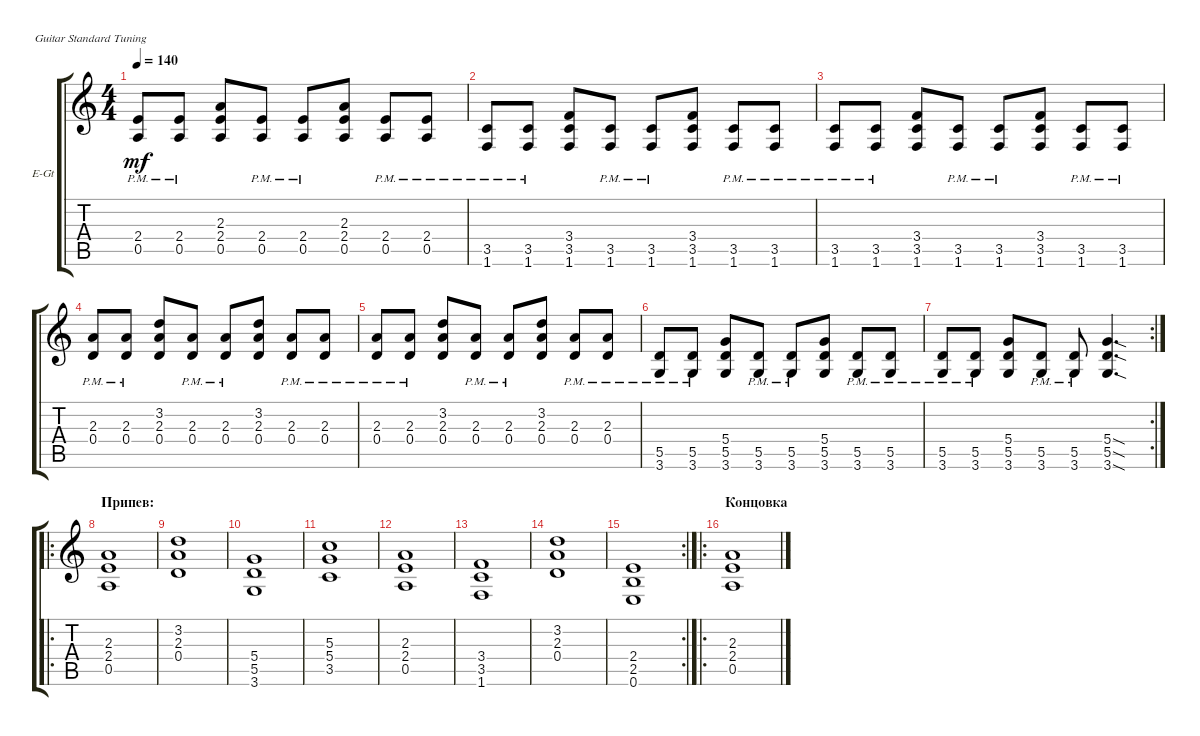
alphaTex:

\defaultSystemsLayout 4
\bracketExtendMode groupsimilarinstruments
\firstSystemTrackNameOrientation horizontal
\otherSystemsTrackNameOrientation horizontal
\track ("Electric Guitar" "E-Gt") {instrument distortionguitar}
\staff {score tabs}
\tuning (E4 B3 G3 D3 A2 E2)
\ts (4 4)
\tempo 140
\clef g2
\ks c
(0.5{pm} 2.4{pm}).8{dy mf} (0.5{pm} 2.4{pm}).8 (0.5 2.4 2.3).8 (0.5{pm} 2.4{pm}).8 (0.5{pm} 2.4{pm}).8 (2.4 0.5 2.3).8 (0.5{pm} 2.4{pm}).8 (0.5{pm} 2.4{pm}).8 |
(3.5{pm} 1.6{pm}).8 (3.5{pm} 1.6{pm}).8 (3.5 1.6 3.4).8 (3.5{pm} 1.6{pm}).8 (3.5{pm} 1.6{pm}).8 (3.5 1.6 3.4).8 (3.5{pm} 1.6{pm}).8 (3.5{pm} 1.6{pm}).8 |
(3.5{pm} 1.6{pm}).8 (3.5{pm} 1.6{pm}).8 (3.5 1.6 3.4).8 (3.5{pm} 1.6{pm}).8 (3.5{pm} 1.6{pm}).8 (3.5 1.6 3.4).8 (3.5{pm} 1.6{pm}).8 (3.5{pm} 1.6{pm}).8 |
(0.4{pm} 2.3{pm}).8 (0.4{pm} 2.3{pm}).8 (0.4 2.3 3.2).8 (0.4{pm} 2.3{pm}).8 (0.4{pm} 2.3{pm}).8 (0.4 2.3 3.2).8 (0.4{pm} 2.3{pm}).8 (0.4{pm} 2.3{pm}).8 |
(0.4{pm} 2.3{pm}).8 (0.4{pm} 2.3{pm}).8 (0.4 2.3 3.2).8 (0.4{pm} 2.3{pm}).8 (0.4{pm} 2.3{pm}).8 (0.4 2.3 3.2).8 (0.4{pm} 2.3{pm}).8 (0.4{pm} 2.3{pm}).8 |
(3.6{pm} 5.5{pm}).8 (3.6{pm} 5.5{pm}).8 (3.6 5.5 5.4).8 (3.6{pm} 5.5{pm}).8 (3.6{pm} 5.5{pm}).8 (3.6 5.5 5.4).8 (3.6{pm} 5.5{pm}).8 (3.6{pm} 5.5{pm}).8 |
\rc 2
(3.6{pm} 5.5{pm}).8 (3.6{pm} 5.5{pm}).8 (3.6 5.5 5.4).8 (3.6{pm} 5.5{pm}).8 (3.6{pm} 5.5{pm}).8 (3.6{sod} 5.5{sod} 5.4{sod}).4{d} |
\ro
\section ("" "Припев:")
(0.5 2.4 2.3).1 |
(0.4 2.3 3.2).1 |
(3.6 5.5 5.4).1 |
(3.5 5.4 5.3).1 |
(0.5 2.4 2.3).1 |
(1.6 3.5 3.4).1 |
(0.4 2.3 3.2).1 |
\rc 2
(0.6 2.5 2.4).1 |
\ro
\section ("" "Концовка")
(0.5 2.4 2.3).1
